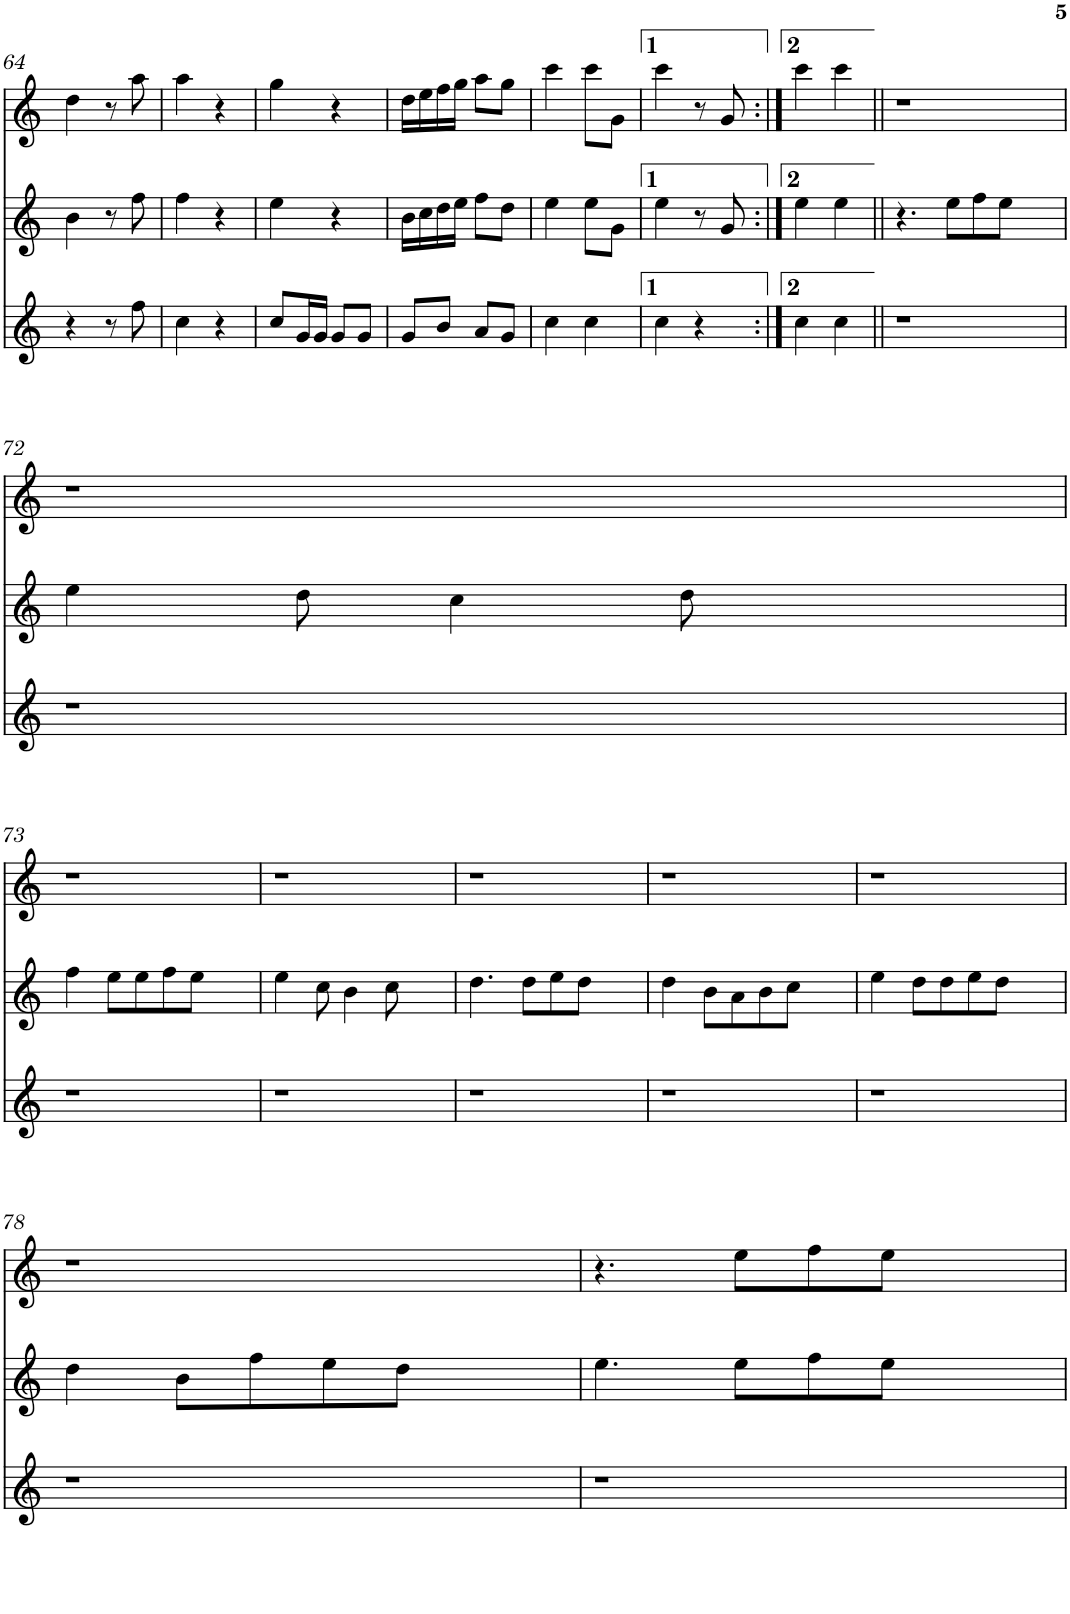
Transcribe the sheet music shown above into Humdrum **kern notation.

**kern	**kern	**kern
*part3	*part2	*part1
*staff3	*staff2	*staff1
*I"Gralla 3	*I"Gralla 2	*I"Gralla 1
!!LO:PB:g=z
*clefG2	*clefG2	*clefG2
*k[]	*k[]	*k[]
*M2/4	*M2/4	*M2/4
=64	=64	=64
4r	4b\	4dd\
8r	8r	8r
8ff\	8ff\	8aa\
=65	=65	=65
4cc\	4ff\	4aa\
4r	4r	4r
=66	=66	=66
8cc/L	4ee\	4gg\
16g/L	.	.
16g/JJ	.	.
8g/L	4r	4r
8g/J	.	.
=67	=67	=67
8g/L	16b\LL	16dd\LL
.	16cc\	16ee\
8b/J	16dd\	16ff\
.	16ee\JJ	16gg\JJ
8a/L	8ff\L	8aa\L
8g/J	8dd\J	8gg\J
=68	=68	=68
4cc\	4ee\	4ccc\
4cc\	8ee\L	8ccc\L
.	8g\J	8g\J
=69	=69	=69
4cc\	4ee\	4ccc\
4r	8r	8r
.	8g/	8g/
=70:|!	=70:|!	=70:|!
4cc\	4ee\	4ccc\
4cc\	4ee\	4ccc\
=71||	=71||	=71||
2r	4.r	2r
.	8ee\L	.
2ryy	8ff\	2ryy
.	8ee\J	.
.	4ryy	.
!!LO:LB:g=z
=72	=72	=72
2r	4ee\	2r
.	8dd\	.
.	[8cc\	.
2ryy	8ryy	2ryy
.	8dd\	.
.	4ryy	.
!!LO:LB:g=z
=73	=73	=73
2r	4ff\	2r
.	8cc\]	.
.	8ee\L	.
2ryy	8ee\	2ryy
.	8ff\	.
.	8ee\J	.
.	4ryy	.
8ryy	.	8ryy
=74	=74	=74
2r	4ee\	2r
.	8cc\	.
.	[8b\	.
2ryy	8ryy	2ryy
.	8cc\	.
.	4ryy	.
=75	=75	=75
2r	4.dd\	2r
.	8b\]	.
2ryy	8dd\L	2ryy
.	8ee\	.
.	8dd\J	.
.	4ryy	.
8ryy	.	8ryy
=76	=76	=76
2r	4dd\	2r
.	8b\L	.
.	8a\	.
2ryy	8b\	2ryy
.	8cc\J	.
.	4ryy	.
=77	=77	=77
2r	4ee\	2r
.	8dd\L	.
.	8dd\	.
2ryy	8ee\	2ryy
.	8dd\J	.
.	4ryy	.
!!LO:LB:g=z
=78	=78	=78
2r	4dd\	2r
.	8b\L	.
.	8ff\	.
2ryy	8ee\	2ryy
.	8dd\J	.
.	4ryy	.
=79	=79	=79
2r	4.ee\	4.r
.	8ee\L	8ee\L
2ryy	8ff\	8ff\
.	8ee\J	8ee\J
.	4ryy	4ryy
=	=	=
*-	*-	*-
